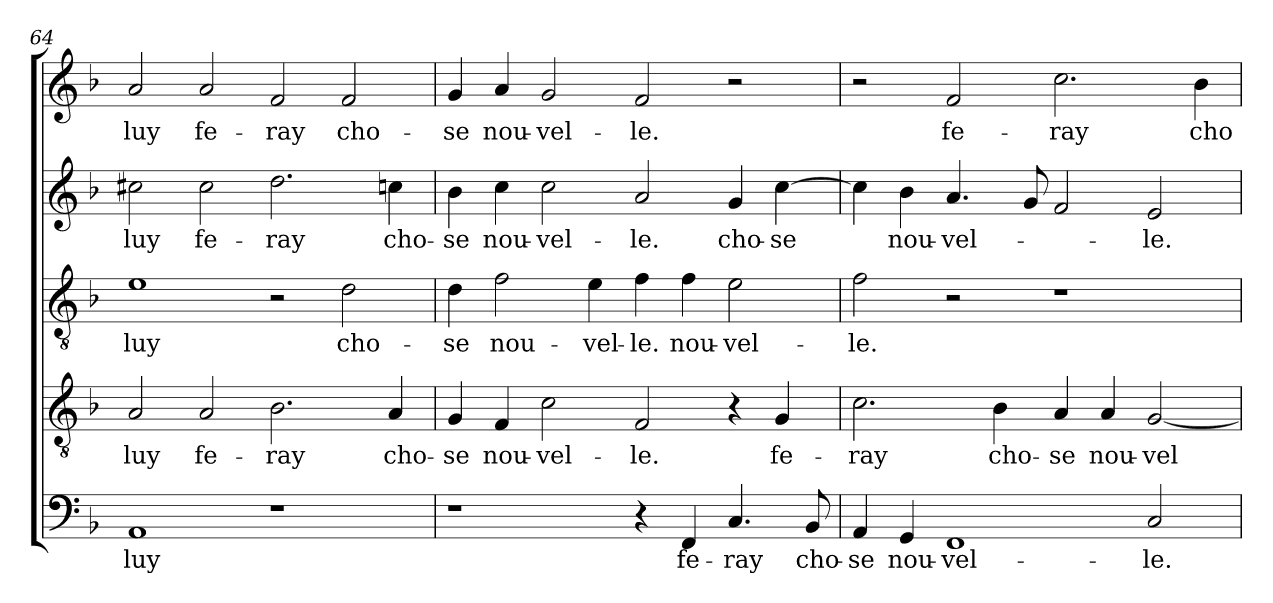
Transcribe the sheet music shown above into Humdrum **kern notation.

**kern	**text	**kern	**text	**kern	**text	**kern	**text	**kern	**text
*part5	*part5	*part4	*part4	*part3	*part3	*part2	*part2	*part1	*part1
*staff5	*staff5	*staff4	*staff4	*staff3	*staff3	*staff2	*staff2	*staff1	*staff1
*clefF4	*	*clefGv2	*	*clefGv2	*	*clefG2	*	*clefG2	*
*k[b-]	*	*k[b-]	*	*k[b-]	*	*k[b-]	*	*k[b-]	*
=64	=64	=64	=64	=64	=64	=64	=64	=64	=64
1AA	luy	2A	luy	1e	luy	2cc#X	luy	2a	luy
.	.	2A	fe-	.	.	2cc#	fe-	2a	fe-
1r	.	2.B-	-ray	2r	.	2.dd	-ray	2f	-ray
.	.	.	.	2d	cho-	.	.	2f	cho-
.	.	4A	cho-	.	.	4ccn	cho-	.	.
!!LO:PB:g=z
=65	=65	=65	=65	=65	=65	=65	=65	=65	=65
1r	.	4G	-se	4d	-se	4b-	-se	4g	-se
.	.	4F	nou-	2f	nou-	4cc	nou-	4a	nou-
.	.	2c	-vel-	.	.	2cc	-vel-	2g	-vel-
.	.	.	.	4e	-vel-	.	.	.	.
4r	.	2F	-le.	4f	-le.	2a	-le.	2f	-le.
4FF	fe-	.	.	4f	nou-	.	.	.	.
4.C	-ray	4r	.	2e	-vel-	4g	cho-	2r	.
.	.	4G	fe-	.	.	[4cc	-se	.	.
8BB-	cho-	.	.	.	.	.	.	.	.
=66	=66	=66	=66	=66	=66	=66	=66	=66	=66
4AA	-se	2.c	-ray	2f	-le.	4cc]	.	2r	.
4GG	nou-	.	.	.	.	4b-	nou-	.	.
1FF	-vel-	.	.	2r	.	4.a	-vel-	2f	fe-
.	.	4B-	cho-	.	.	.	.	.	.
.	.	.	.	.	.	8g	.	.	.
.	.	4A	-se	1r	.	2f	.	2.cc	-ray
.	.	4A	nou-	.	.	.	.	.	.
2C	-le.	[2G	-vel-	.	.	2e	-le.	.	.
.	.	.	.	.	.	.	.	4b-	cho-
=	=	=	=	=	=	=	=	=	=
*-	*-	*-	*-	*-	*-	*-	*-	*-	*-
